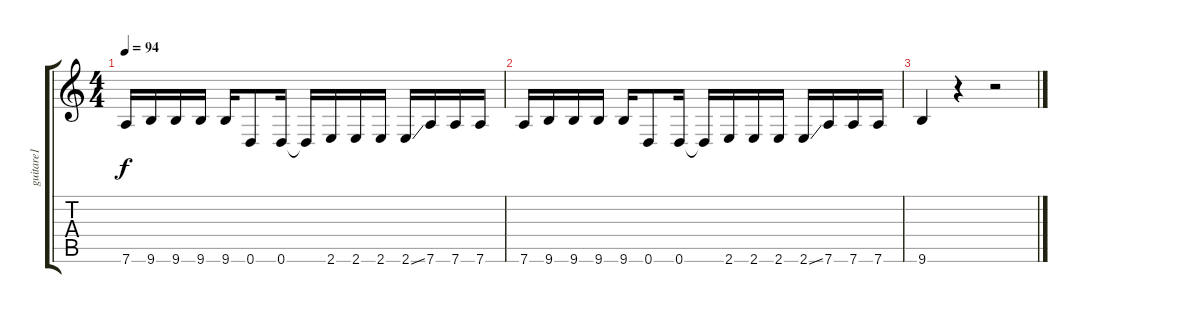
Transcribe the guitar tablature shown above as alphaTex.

\track ("guitare1" "guitare1") {instrument distortionguitar}
\staff {score tabs}
\tuning (E4 B3 G3 D3 A2 D2) {hide}
\ts (4 4)
\tempo 94
\clef g2
\ks c
7.6.16{dy f} 9.6.16 9.6.16 9.6.16 9.6.16 0.6.8 0.6.16 0.6{t}.16 2.6.16 2.6.16 2.6.16 2.6{ss}.16 7.6.16 7.6.16 7.6.16 |
7.6.16 9.6.16 9.6.16 9.6.16 9.6.16 0.6.8 0.6.16 0.6{t}.16 2.6.16 2.6.16 2.6.16 2.6{ss}.16 7.6.16 7.6.16 7.6.16 |
9.6.4 r.4 r.2
